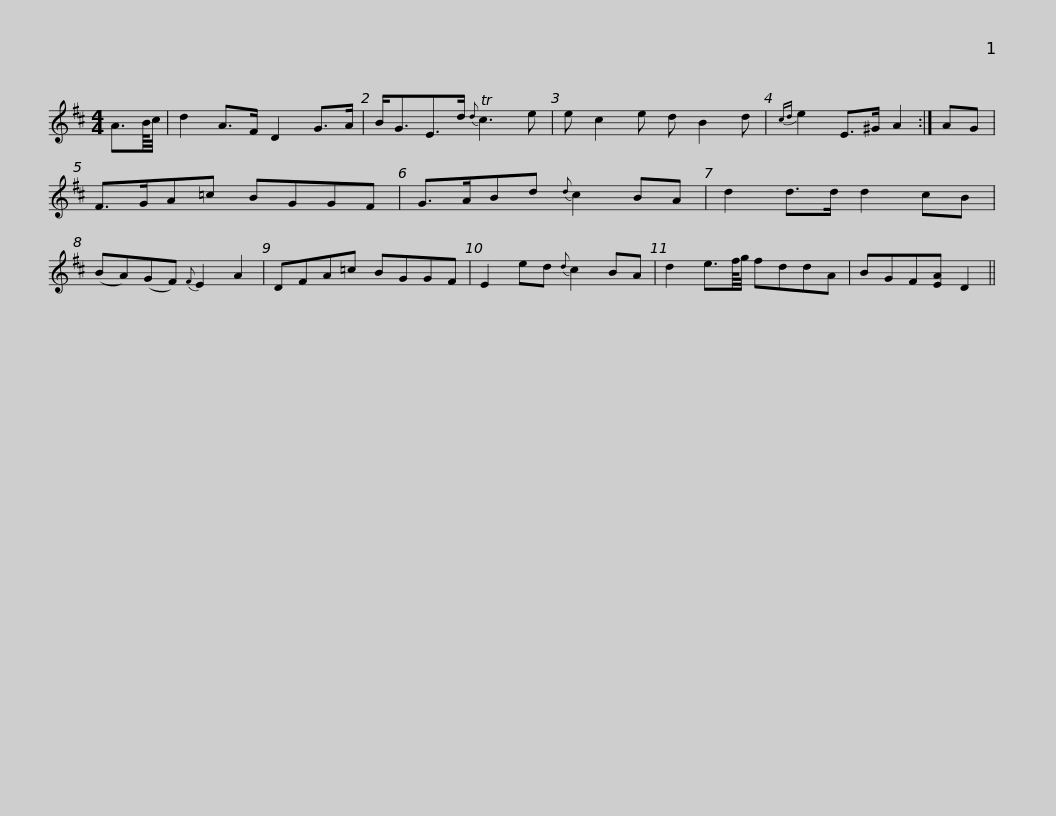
X:1
L:1/8
M:4/4
I:linebreak $
K:D
V:1 treble
V:1
 A3/2B/8c/4 | d2 A>F D2 G>A | B<GE>d{d} Tc3 e | e c2 e d B2 d |{cd} e2 E>^G A2 :| %5
 AG | F>GA=c BGGF |$ G>ABd{d} c2 BA | d2 d>d d2 cB | (BA)(GF){F} E2 A2 | %10
 DFA=c BGGF | E2 ed{d} c2 BA |$ d2 e3/2f/8g/4 fddA | BGF[EA] D2 || %14
